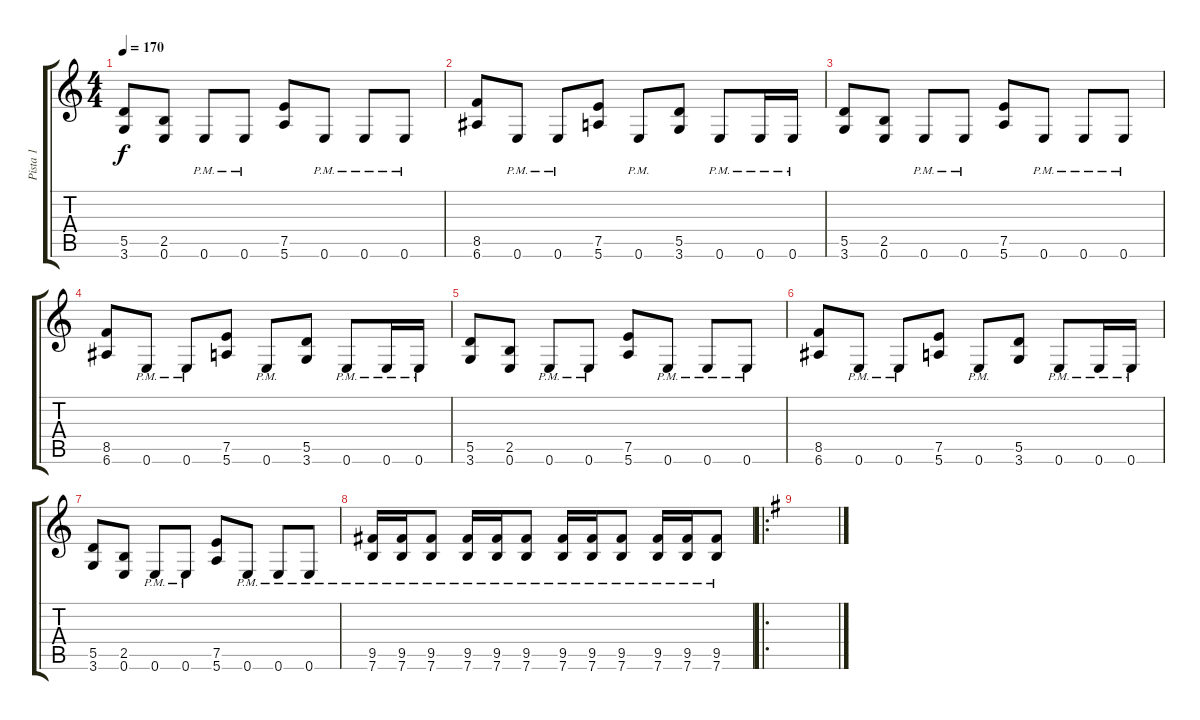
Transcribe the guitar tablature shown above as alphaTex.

\track ("Pista 1" "Pista 1") {instrument distortionguitar}
\staff {score tabs}
\tuning (E4 B3 G3 D3 A2 E2) {hide}
\ts (4 4)
\tempo 170
\clef g2
\ks c
(5.5 3.6).8{dy f} (2.5 0.6).8 0.6{pm}.8 0.6{pm}.8 (7.5 5.6).8 0.6{pm}.8 0.6{pm}.8 0.6{pm}.8 |
(8.5 6.6).8 0.6{pm}.8 0.6{pm}.8 (7.5 5.6).8 0.6{pm}.8 (5.5 3.6).8 0.6{pm}.8 0.6{pm}.16 0.6{pm}.16 |
(5.5 3.6).8 (2.5 0.6).8 0.6{pm}.8 0.6{pm}.8 (7.5 5.6).8 0.6{pm}.8 0.6{pm}.8 0.6{pm}.8 |
(8.5 6.6).8 0.6{pm}.8 0.6{pm}.8 (7.5 5.6).8 0.6{pm}.8 (5.5 3.6).8 0.6{pm}.8 0.6{pm}.16 0.6{pm}.16 |
(5.5 3.6).8 (2.5 0.6).8 0.6{pm}.8 0.6{pm}.8 (7.5 5.6).8 0.6{pm}.8 0.6{pm}.8 0.6{pm}.8 |
(8.5 6.6).8 0.6{pm}.8 0.6{pm}.8 (7.5 5.6).8 0.6{pm}.8 (5.5 3.6).8 0.6{pm}.8 0.6{pm}.16 0.6{pm}.16 |
(5.5 3.6).8 (2.5 0.6).8 0.6{pm}.8 0.6{pm}.8 (7.5 5.6).8 0.6{pm}.8 0.6{pm}.8 0.6{pm}.8 |
(9.5{pm} 7.6{pm}).16 (9.5{pm} 7.6{pm}).16 (9.5{pm} 7.6{pm}).8 (9.5{pm} 7.6{pm}).16 (9.5{pm} 7.6{pm}).16 (9.5{pm} 7.6{pm}).8 (9.5{pm} 7.6{pm}).16 (9.5{pm} 7.6{pm}).16 (9.5{pm} 7.6{pm}).8 (9.5{pm} 7.6{pm}).16 (9.5{pm} 7.6{pm}).16 (9.5{pm} 7.6{pm}).8 |
\ro
\ks g
